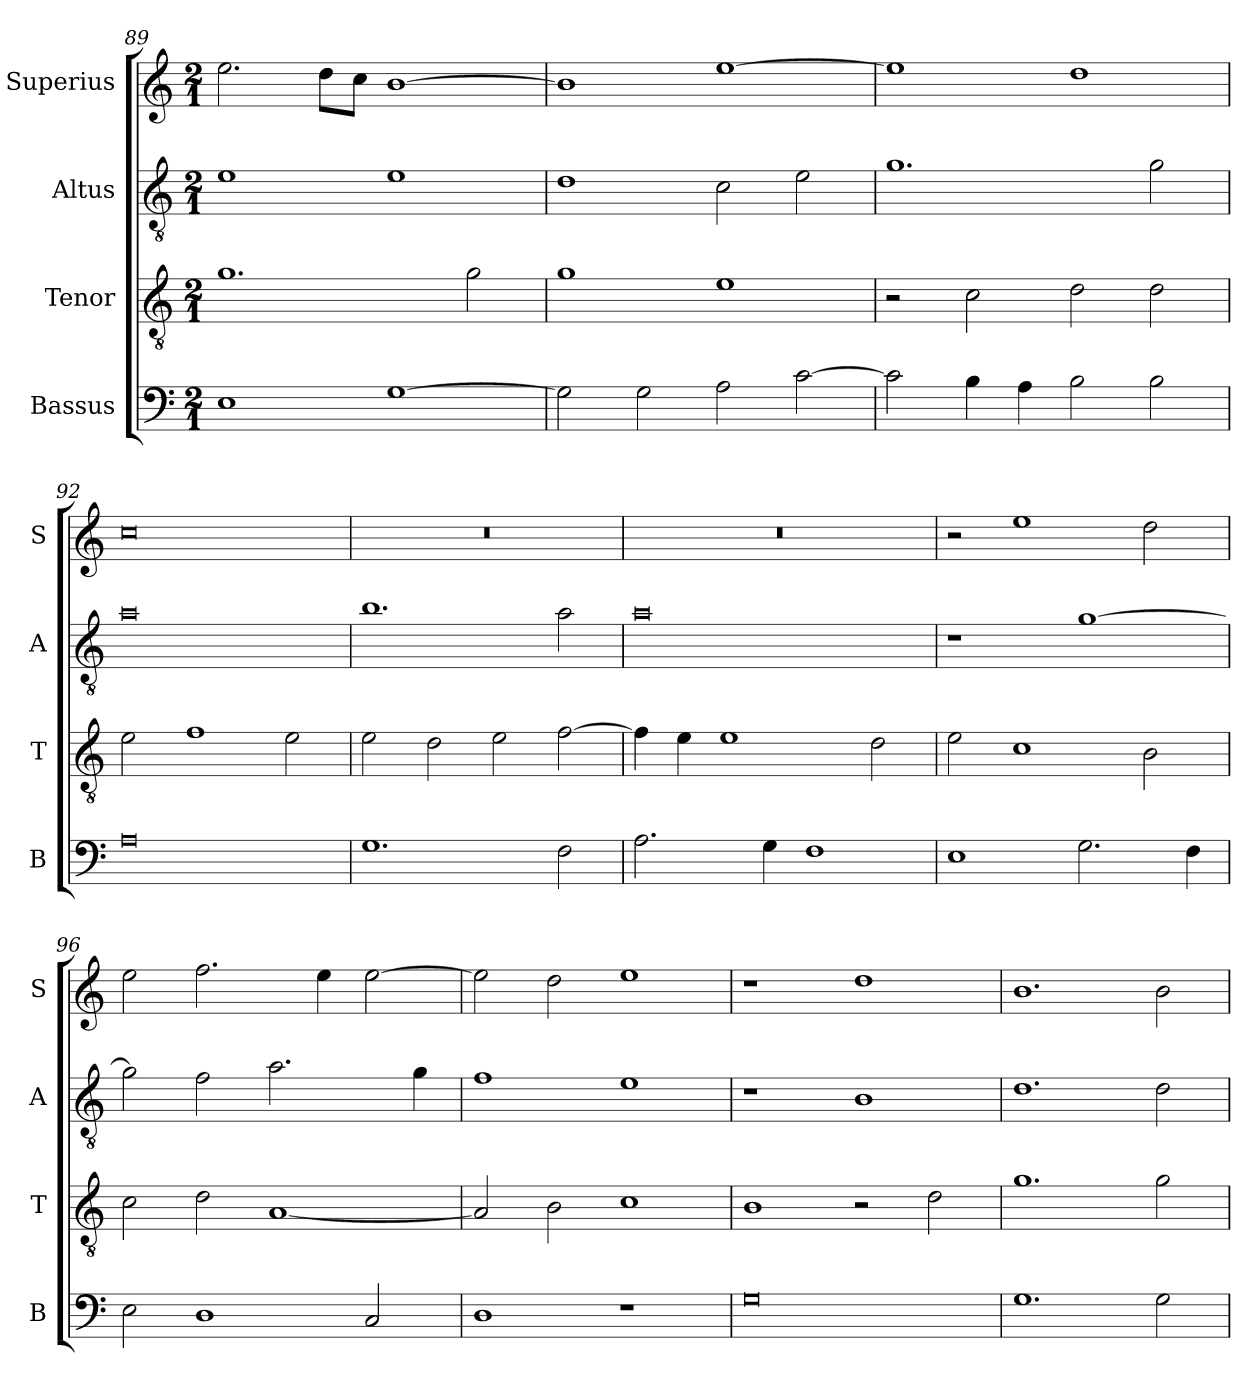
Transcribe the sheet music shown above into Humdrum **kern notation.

**kern	**kern	**kern	**kern
*part4	*part3	*part2	*part1
*staff4	*staff3	*staff2	*staff1
*I"Bassus	*I"Tenor	*I"Altus	*I"Superius
*I'B	*I'T	*I'A	*I'S
*clefF4	*clefGv2	*clefGv2	*clefG2
*k[]	*k[]	*k[]	*k[]
*C:	*C:	*C:	*C:
*M2/1	*M2/1	*M2/1	*M2/1
=89	=89	=89	=89
1E	1.g	1e	2.ee
.	.	.	8ddL
.	.	.	8ccJ
[1G	.	1e	[1b
.	2g	.	.
=90	=90	=90	=90
2G]	1g	1d	1b]
2G	.	.	.
2A	1e	2c	[1ee
[2c	.	2e	.
=91	=91	=91	=91
2c]	2r	1.g	1ee]
4B	2c	.	.
4A	.	.	.
2B	2d	.	1dd
2B	2d	2g	.
=92	=92	=92	=92
0A	2e	0a	0cc
.	1f	.	.
.	2e	.	.
=93	=93	=93	=93
1.G	2e	1.b	0r
.	2d	.	.
.	2e	.	.
2F	[2f	2a	.
=94	=94	=94	=94
2.A	4f]	0a	0r
.	4e	.	.
.	1e	.	.
4G	.	.	.
1F	.	.	.
.	2d	.	.
=95	=95	=95	=95
1E	2e	1r	2r
.	1c	.	1ee
2.G	.	[1g	.
.	2B	.	2dd
4F	.	.	.
=96	=96	=96	=96
2E	2c	2g]	2ee
1D	2d	2f	2.ff
.	[1A	2.a	.
.	.	.	4ee
2C	.	.	[2ee
.	.	4g	.
=97	=97	=97	=97
1D	2A]	1f	2ee]
.	2B	.	2dd
1r	1c	1e	1ee
=98	=98	=98	=98
0G	1B	1r	1r
.	2r	1B	1dd
.	2d	.	.
=99	=99	=99	=99
1.G	1.g	1.d	1.b
2G	2g	2d	2b
=	=	=	=
*-	*-	*-	*-
